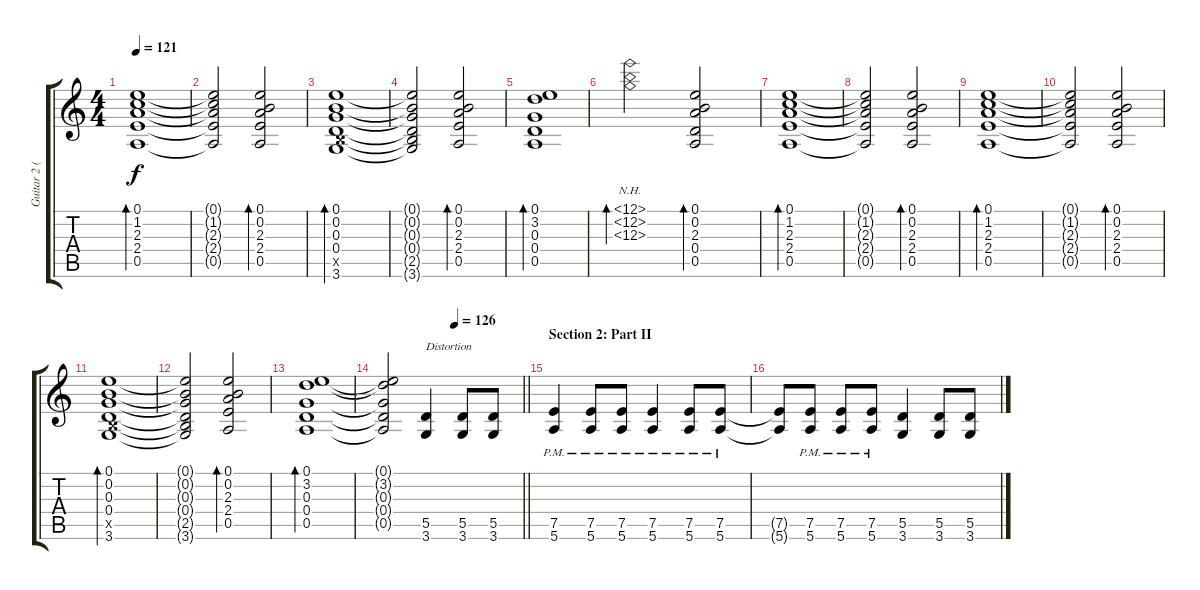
\track ("Guitar 2 (Clean)" "Guitar 2 (") {instrument electricguitarjazz}
\staff {score tabs}
\tuning (E4 B3 G3 D3 A2 E2) {hide}
\ts (4 4)
\tempo 121
\clef g2
\ks c
(0.1 1.2 2.3 2.4 0.5).1{bd 120 dy f} |
(0.1{t} 1.2{t} 2.3{t} 2.4{t} 0.5{t}).2 (0.1 0.2 2.3 2.4 0.5).2{bd 120} |
(0.1 0.2 0.3 0.4 2.5{x} 3.6).1{bd 120} |
(0.1{t} 0.2{t} 0.3{t} 0.4{t} 2.5{t} 3.6{t}).2 (0.1 0.2 2.3 2.4 0.5).2{bd 120} |
(0.1 3.2 0.3 0.4 0.5).1{bd 120} |
(12.1{nh} 12.2{nh} 12.3{nh}).2{bd 480} (0.1 0.2 2.3 0.4 0.5).2{bd 120} |
(0.1 1.2 2.3 2.4 0.5).1{bd 120} |
(0.1{t} 1.2{t} 2.3{t} 2.4{t} 0.5{t}).2 (0.1 0.2 2.3 2.4 0.5).2{bd 120} |
(0.1 1.2 2.3 2.4 0.5).1{bd 120} |
(0.1{t} 1.2{t} 2.3{t} 2.4{t} 0.5{t}).2 (0.1 0.2 2.3 2.4 0.5).2{bd 120} |
(0.1 0.2 0.3 0.4 2.5{x} 3.6).1{bd 120} |
(0.1{t} 0.2{t} 0.3{t} 0.4{t} 2.5{t} 3.6{t}).2 (0.1 0.2 2.3 2.4 0.5).2{bd 120} |
(0.1 3.2 0.3 0.4 0.5).1{bd 120} |
\tempo (126 0.5)
\barLineRight lightlight
(0.1{t} 3.2{t} 0.3{t} 0.4{t} 0.5{t}).2 (5.5 3.6).4{txt "Distortion" volume 14 instrument distortionguitar} (5.5 3.6).8 (5.5 3.6).8 |
\section ("" "Section 2: Part II")
(7.5{pm} 5.6{pm}).4 (7.5{pm} 5.6{pm}).8 (7.5{pm} 5.6{pm}).8 (7.5{pm} 5.6{pm}).4 (7.5{pm} 5.6{pm}).8 (7.5{pm} 5.6{pm}).8 |
(7.5{t} 5.6{t}).8 (7.5{pm} 5.6{pm}).8 (7.5{pm} 5.6{pm}).8 (7.5{pm} 5.6{pm}).8 (5.5 3.6).4 (5.5 3.6).8 (5.5 3.6).8
